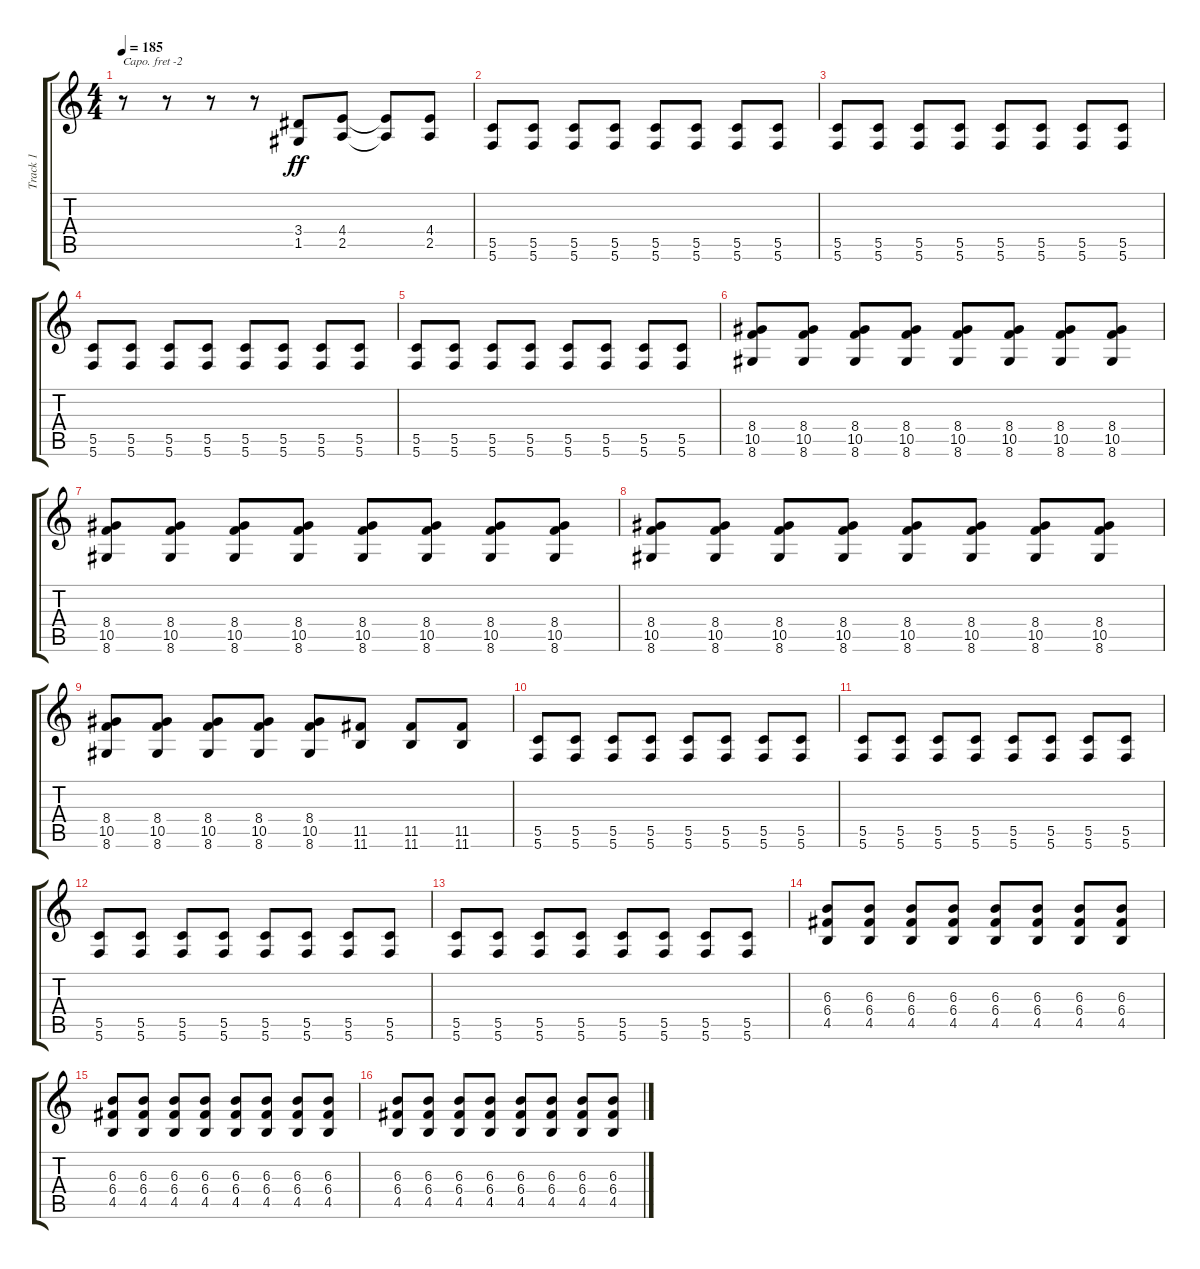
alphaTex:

\track ("Track 1" "Track 1") {instrument distortionguitar}
\staff {score tabs}
\capo -2
\tuning (E4 B3 G3 D3 A2 D2) {hide}
\ts (4 4)
\tempo 185
\clef g2
\ks c
r.8{dy ff} r.8 r.8 r.8 (3.4 1.5).8 (4.4 2.5).8 (4.4{t} 2.5{t}).8 (4.4 2.5).8 |
(5.5 5.6).8 (5.5 5.6).8 (5.5 5.6).8 (5.5 5.6).8 (5.5 5.6).8 (5.5 5.6).8 (5.5 5.6).8 (5.5 5.6).8 |
(5.5 5.6).8 (5.5 5.6).8 (5.5 5.6).8 (5.5 5.6).8 (5.5 5.6).8 (5.5 5.6).8 (5.5 5.6).8 (5.5 5.6).8 |
(5.5 5.6).8 (5.5 5.6).8 (5.5 5.6).8 (5.5 5.6).8 (5.5 5.6).8 (5.5 5.6).8 (5.5 5.6).8 (5.5 5.6).8 |
(5.5 5.6).8 (5.5 5.6).8 (5.5 5.6).8 (5.5 5.6).8 (5.5 5.6).8 (5.5 5.6).8 (5.5 5.6).8 (5.5 5.6).8 |
(8.4 10.5 8.6).8 (8.4 10.5 8.6).8 (8.4 10.5 8.6).8 (8.4 10.5 8.6).8 (8.4 10.5 8.6).8 (8.4 10.5 8.6).8 (8.4 10.5 8.6).8 (8.4 10.5 8.6).8 |
(8.4 10.5 8.6).8 (8.4 10.5 8.6).8 (8.4 10.5 8.6).8 (8.4 10.5 8.6).8 (8.4 10.5 8.6).8 (8.4 10.5 8.6).8 (8.4 10.5 8.6).8 (8.4 10.5 8.6).8 |
(8.4 10.5 8.6).8 (8.4 10.5 8.6).8 (8.4 10.5 8.6).8 (8.4 10.5 8.6).8 (8.4 10.5 8.6).8 (8.4 10.5 8.6).8 (8.4 10.5 8.6).8 (8.4 10.5 8.6).8 |
(8.4 10.5 8.6).8 (8.4 10.5 8.6).8 (8.4 10.5 8.6).8 (8.4 10.5 8.6).8 (8.4 10.5 8.6).8 (11.5 11.6).8 (11.5 11.6).8 (11.5 11.6).8 |
(5.5 5.6).8 (5.5 5.6).8 (5.5 5.6).8 (5.5 5.6).8 (5.5 5.6).8 (5.5 5.6).8 (5.5 5.6).8 (5.5 5.6).8 |
(5.5 5.6).8 (5.5 5.6).8 (5.5 5.6).8 (5.5 5.6).8 (5.5 5.6).8 (5.5 5.6).8 (5.5 5.6).8 (5.5 5.6).8 |
(5.5 5.6).8 (5.5 5.6).8 (5.5 5.6).8 (5.5 5.6).8 (5.5 5.6).8 (5.5 5.6).8 (5.5 5.6).8 (5.5 5.6).8 |
(5.5 5.6).8 (5.5 5.6).8 (5.5 5.6).8 (5.5 5.6).8 (5.5 5.6).8 (5.5 5.6).8 (5.5 5.6).8 (5.5 5.6).8 |
(6.3 6.4 4.5).8 (6.3 6.4 4.5).8 (6.3 6.4 4.5).8 (6.3 6.4 4.5).8 (6.3 6.4 4.5).8 (6.3 6.4 4.5).8 (6.3 6.4 4.5).8 (6.3 6.4 4.5).8 |
(6.3 6.4 4.5).8 (6.3 6.4 4.5).8 (6.3 6.4 4.5).8 (6.3 6.4 4.5).8 (6.3 6.4 4.5).8 (6.3 6.4 4.5).8 (6.3 6.4 4.5).8 (6.3 6.4 4.5).8 |
(6.3 6.4 4.5).8 (6.3 6.4 4.5).8 (6.3 6.4 4.5).8 (6.3 6.4 4.5).8 (6.3 6.4 4.5).8 (6.3 6.4 4.5).8 (6.3 6.4 4.5).8 (6.3 6.4 4.5).8
